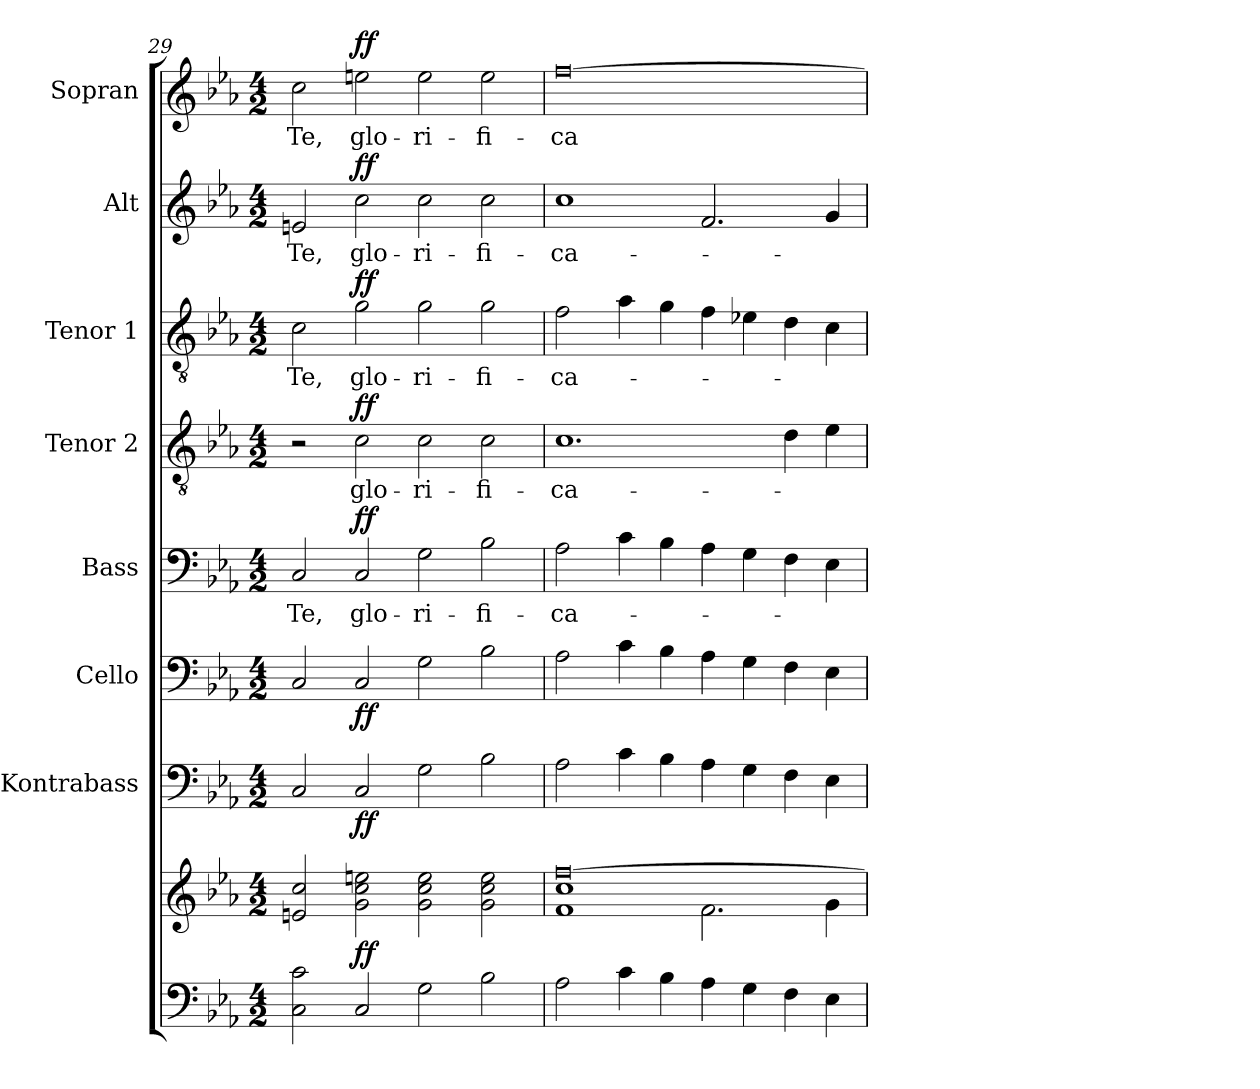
**kern	**kern	**dynam	**kern	**dynam	**kern	**dynam	**kern	**text	**dynam	**kern	**text	**dynam	**kern	**text	**dynam	**kern	**text	**dynam	**kern	**text	**dynam
*part8	*part8	*part8	*part7	*part7	*part6	*part6	*part5	*part5	*part5	*part4	*part4	*part4	*part3	*part3	*part3	*part2	*part2	*part2	*part1	*part1	*part1
*staff9	*staff8	*staff8/9	*staff7	*staff7	*staff6	*staff6	*staff5	*staff5	*staff5	*staff4	*staff4	*staff4	*staff3	*staff3	*staff3	*staff2	*staff2	*staff2	*staff1	*staff1	*staff1
*	*	*	*I"Kontrabass	*	*I"Cello	*	*I"Bass	*	*	*I"Tenor 2	*	*	*I"Tenor 1	*	*	*I"Alt	*	*	*I"Sopran	*	*
*	*	*	*I'Kb.	*	*	*	*I'B.	*	*	*I'T. 2	*	*	*I'T. 1	*	*	*I'A.	*	*	*I'S.	*	*
*clefF4	*clefG2	*	*clefF4	*	*clefF4	*	*clefF4	*	*	*clefGv2	*	*	*clefGv2	*	*	*clefG2	*	*	*clefG2	*	*
*	*	*	*ITrd7c12	*	*	*	*	*	*	*	*	*	*	*	*	*	*	*	*	*	*
*k[b-e-a-]	*k[b-e-a-]	*	*k[b-e-a-]	*	*k[b-e-a-]	*	*k[b-e-a-]	*	*	*k[b-e-a-]	*	*	*k[b-e-a-]	*	*	*k[b-e-a-]	*	*	*k[b-e-a-]	*	*
*E-:	*E-:	*	*E-:	*	*E-:	*	*E-:	*	*	*E-:	*	*	*E-:	*	*	*E-:	*	*	*E-:	*	*
*M4/2	*M4/2	*	*M4/2	*	*M4/2	*	*M4/2	*	*	*M4/2	*	*	*M4/2	*	*	*M4/2	*	*	*M4/2	*	*
=29	=29	=29	=29	=29	=29	=29	=29	=29	=29	=29	=29	=29	=29	=29	=29	=29	=29	=29	=29	=29	=29
!	!	!	!	!	!	!	!	!LO:LY:b	!	!	!	!	!	!LO:LY:b	!	!	!LO:LY:b	!	!	!LO:LY:b	!
2C\ 2c\	2en/ 2cc/	.	2CC/	.	2C/	.	2C/	Te,	.	2r	.	.	2c\	Te,	.	2en/	Te,	.	2cc\	Te,	.
!	!	!LO:DY:b	!	!LO:DY:b	!	!LO:DY:b	!	!LO:LY:b	!LO:DY:a	!	!LO:LY:b	!LO:DY:a	!	!LO:LY:b	!LO:DY:a	!	!LO:LY:b	!LO:DY:a	!	!LO:LY:b	!LO:DY:a
2C/	2g\ 2cc\ 2een\	ff	2CC/	ff	2C/	ff	2C/	glo-	ff	2c\	glo-	ff	2g\	glo-	ff	2cc\	glo-	ff	2een\	glo-	ff
!	!	!	!	!	!	!	!	!LO:LY:b	!	!	!LO:LY:b	!	!	!LO:LY:b	!	!	!LO:LY:b	!	!	!LO:LY:b	!
2G\	2g\ 2cc\ 2ee\	.	2GG\	.	2G\	.	2G\	-ri-	.	2c\	-ri-	.	2g\	-ri-	.	2cc\	-ri-	.	2ee\	-ri-	.
!	!	!	!	!	!	!	!	!LO:LY:b	!	!	!LO:LY:b	!	!	!LO:LY:b	!	!	!LO:LY:b	!	!	!LO:LY:b	!
2B-\	2g\ 2cc\ 2ee\	.	2BB-\	.	2B-\	.	2B-\	-fi-	.	2c\	-fi-	.	2g\	-fi-	.	2cc\	-fi-	.	2ee\	-fi-	.
=30	=30	=30	=30	=30	=30	=30	=30	=30	=30	=30	=30	=30	=30	=30	=30	=30	=30	=30	=30	=30	=30
*	*^	*	*	*	*	*	*	*	*	*	*	*	*	*	*	*	*	*	*	*	*
!	!	!	!	!	!	!	!	!	!LO:LY:b	!	!	!LO:LY:b	!	!	!LO:LY:b	!	!	!LO:LY:b	!	!	!LO:LY:b	!
2A-\	[>0ff	1f 1cc	.	2AA-\	.	2A-\	.	2A-\	-ca-	.	1.c	-ca-	.	2f\	-ca-	.	1cc	-ca-	.	[0ff	-ca-	.
4c\	.	.	.	4C\	.	4c\	.	4c\	.	.	.	.	.	4a-\	.	.	.	.	.	.	.	.
4B-\	.	.	.	4BB-\	.	4B-\	.	4B-\	.	.	.	.	.	4g\	.	.	.	.	.	.	.	.
4A-\	.	2.f\	.	4AA-\	.	4A-\	.	4A-\	.	.	.	.	.	4f\	.	.	2.f/	.	.	.	.	.
4G\	.	.	.	4GG\	.	4G\	.	4G\	.	.	.	.	.	4e-X\	.	.	.	.	.	.	.	.
4F\	.	.	.	4FF\	.	4F\	.	4F\	.	.	4d\	.	.	4d\	.	.	.	.	.	.	.	.
4E-\	.	4g\	.	4EE-\	.	4E-\	.	4E-\	.	.	4e-\	.	.	4c\	.	.	4g/	.	.	.	.	.
*	*v	*v	*	*	*	*	*	*	*	*	*	*	*	*	*	*	*	*	*	*	*	*
=	=	=	=	=	=	=	=	=	=	=	=	=	=	=	=	=	=	=	=	=	=
*-	*-	*-	*-	*-	*-	*-	*-	*-	*-	*-	*-	*-	*-	*-	*-	*-	*-	*-	*-	*-	*-
